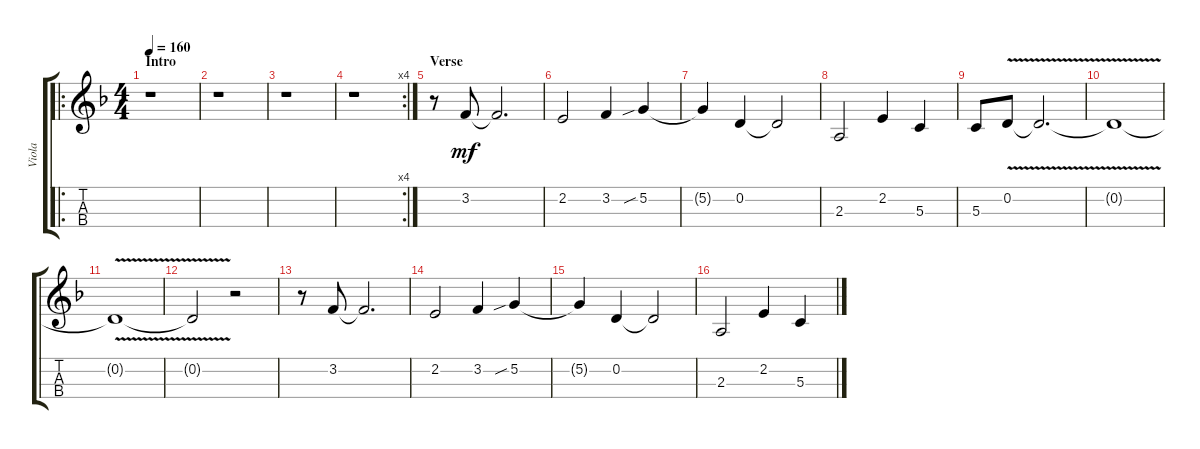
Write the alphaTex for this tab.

\track ("Viola" "Viola") {instrument viola}
\staff {score tabs}
\tuning (A4 D4 G3 C3) {hide}
\ro
\ts (4 4)
\section ("" "Intro")
\tempo 160
\clef g2
\ks dminor
r.1{dy mf instrument viola} |
r.1 |
r.1 |
\rc 4
r.1 |
\section ("" "Verse")
r.8 3.2.8 3.2{t}.2{d} |
2.2.2 3.2.4 5.2{sib}.4 |
5.2{t}.4 0.2.4 0.2{t}.2 |
2.3.2 2.2.4 5.3.4 |
5.3.8 0.2{v}.8 0.2{v t}.2{d} |
0.2{v t}.1 |
0.2{v t}.1 |
0.2{v t}.2 r.2 |
r.8 3.2.8 3.2{t}.2{d} |
2.2.2 3.2.4 5.2{sib}.4 |
5.2{t}.4 0.2.4 0.2{t}.2 |
2.3.2 2.2.4 5.3.4
